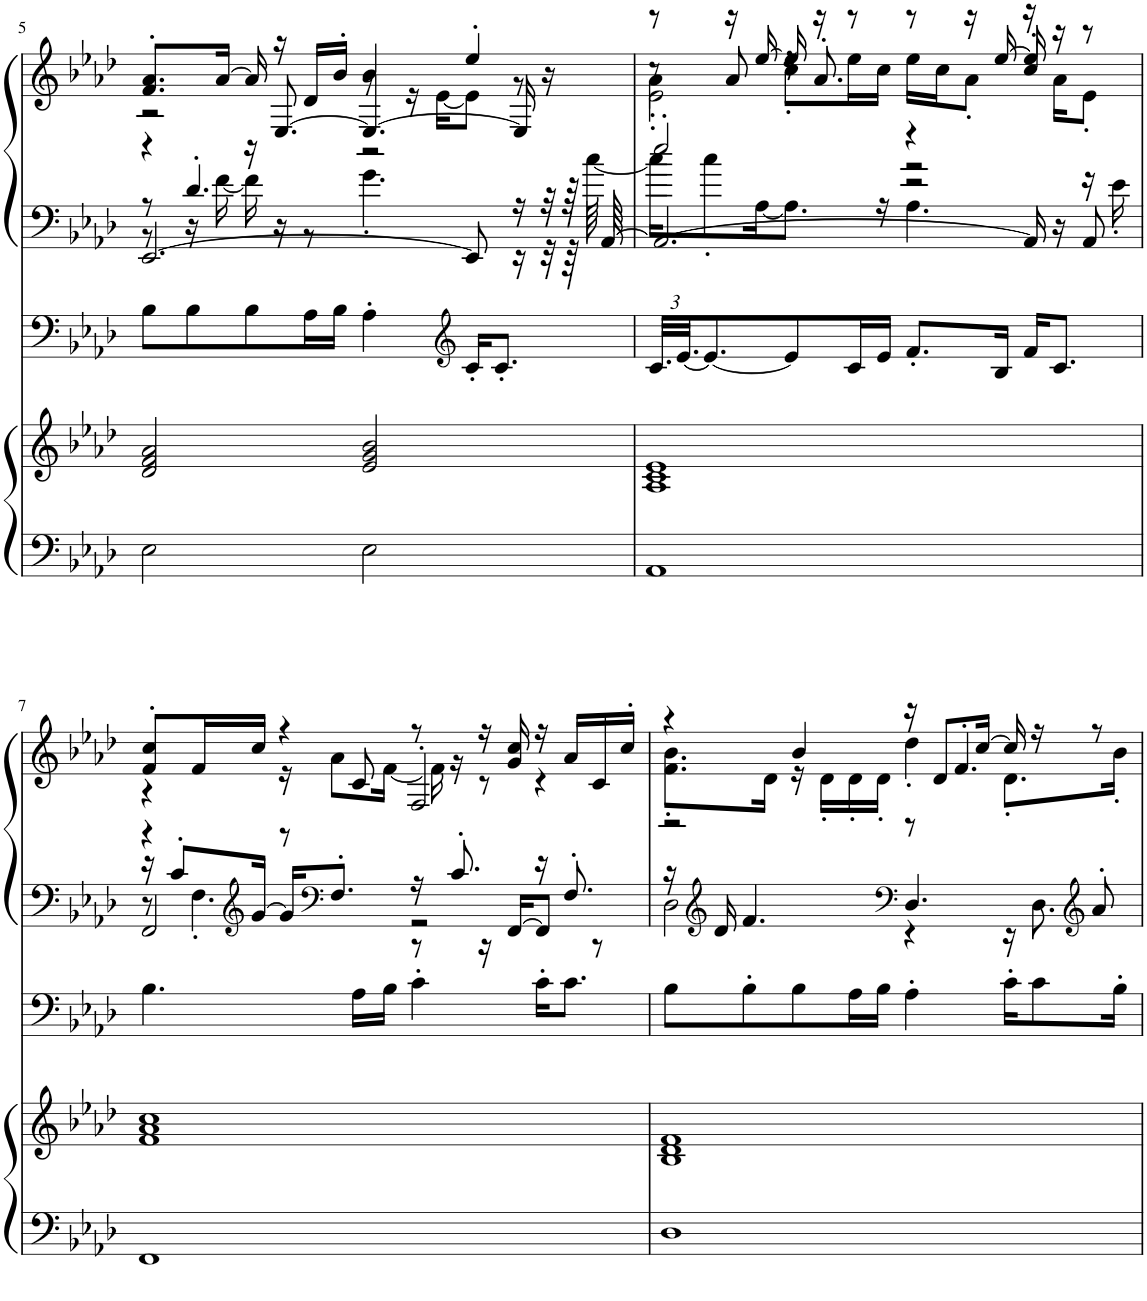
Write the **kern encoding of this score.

**kern	**kern	**kern	**kern	**kern
*part3	*part3	*part2	*part1	*part1
*staff5	*staff4	*staff3	*staff2	*staff1
*I"Bright Piano	*	*I"Tenor Sax	*I"Grand Piano, All Of Me	*
*I'Pno	*	*I'T Sax	*I'Pno	*
!!LO:PB:g=z
*clefF4	*clefG2	*clefG2	*clefG2	*clefG2
*	*	*Trd8c14	*	*
*k[b-e-a-d-]	*k[b-e-a-d-]	*k[b-e-a-d-]	*k[b-e-a-d-]	*k[b-e-a-d-]
*M2/2	*M2/2	*M2/2	*M2/2	*M2/2
=5	=5	=5	=5	=5
*	*	*	*^	*^
*	*	*	*	*^	*	*^
2E-\	2d-/ 2f/ 2a-/	8B-\L	8r	8r	[2.EE-/	8.f/' 8.a-/'L	2r	4r
.	.	8B-\	4.d-'/	16r	.	.	.	.
.	.	.	.	[16f\	.	[16a-/Jk	.	.
.	.	8B-\	.	16f\]	.	16a-/]	.	16r
.	.	.	.	16r	.	16r	.	[8.E-/
.	.	16A-\L	.	8r	.	16d-/LL	.	.
.	.	16B-\JJ	.	.	.	16b-'/JJ	.	.
2E-\	2e-/ 2g/ 2b-/	4A-'\	2r	4.g'\	.	4b-/	8r	4.E-/_
.	.	.	.	.	.	.	16r	.
.	.	.	.	.	.	.	[16e-\KL	.
*	*	*clefG2	*	*	*	*	*	*
.	.	16c'/KL	.	.	8EE-/]	4ee-'/	8e-\J]	.
.	.	8.c'/J	.	.	.	.	.	.
.	.	.	.	16r	16r	.	8r	16E-/]
.	.	.	.	32r	32r	.	.	16r
.	.	.	.	64r	64r	.	.	.
.	.	.	.	[64cc\	[64AA-/	.	.	.
*	*	*	*	*	*	*v	*v	*v
=6	=6	=6	=6	=6	=6	=6
*	*	*Xbrackettup	*	*	*	*
*	*	*	*	*	*	*^
*	*	*	*	*	*	*	*^
*	*	*	*	*	*	*	*	*^
1AA-	1A- 1c 1e-	48.c/LLL	2ee-'/	16cc\KL]	2.AA-/_	8r	4a-'\	8r	2e-'\
.	.	[48.e-/JJ	.	.	.	.	.	.	.
.	.	8.e-/_	.	8cc'\	.	.	.	.	.
.	.	.	.	.	.	16r	.	8a-/	.
.	.	.	.	[16A-\K	.	[16ee-/	.	.	.
.	.	8e-/]	.	8.A-\J]	.	16ee-/]	8cc'\L	16r	.
.	.	.	.	.	.	16r	.	8.a-'/	.
.	.	16c/L	.	.	.	8r	16ee-\L	.	.
.	.	16e-/JJ	.	16r	.	.	16cc\JJ	.	.
.	.	8.f'/L	2r	4.A-\	.	8r	16ee-\LL	4r	2r
.	.	.	.	.	.	.	16cc\J	.	.
.	.	.	.	.	.	16r	8a-'\J	.	.
.	.	16B-/Jk	.	.	.	[16ee-/	.	.	.
.	.	16f/KL	.	.	16AA-/]	16ee-/]	16r	4cc'/	.
.	.	8.c/J	.	.	16r	16r	16a-\KL	.	.
.	.	.	.	16r	8AA-/	8r	8e-'\J	.	.
.	.	.	.	16e-'\	.	.	.	.	.
*	*	*	*	*	*	*	*	*v	*v
!!LO:LB:g=z
=7	=7	=7	=7	=7	=7	=7	=7	=7
1FF	1f 1a- 1cc	4.B-\	16r	8r	2FF/	8f/' 8cc/'L	4r	4r
.	.	.	8c'/L	.	.	.	.	.
.	.	.	.	4.F'\	.	16f/L	.	.
*	*	*	*clefG2	*	*	*	*	*
.	.	.	[16g/Jk	.	.	16cc/JJ	.	.
.	.	.	16g/KL]	.	.	4r	16r	8r
*	*	*	*clefF4	*	*	*	*	*
.	.	.	8.F'/J	.	.	.	8a-\L	.
.	.	16A-\LL	.	.	.	.	.	8c/
.	.	16B-\JJ	.	.	.	.	[16f\Jk	.
.	.	4c'\	16r	2r	8r	8r	16f\]	2F'/
.	.	.	8.c'/	.	.	.	16r	.
.	.	.	.	.	16r	16r	8r	.
.	.	.	.	.	[16FF/KL	16g/ 16cc/	.	.
.	.	16c'\KL	16r	.	8FF/J]	16r	4r	.
.	.	8.c\J	8.F'/	.	.	16a-/LL	.	.
.	.	.	.	.	8r	16c/	.	.
.	.	.	.	.	.	16cc'/JJ	.	.
*	*	*	*	*v	*v	*	*	*
=8	=8	=8	=8	=8	=8	=8	=8
1D-	1B- 1d- 1f	8B-\L	16r	2D-\	4r	8.f\' 8.b-\'L	2r
*	*	*	*clefG2	*	*	*	*
.	.	.	16d-/	.	.	.	.
.	.	8B-'\	4.f/	.	.	.	.
.	.	.	.	.	.	16d-\Jk	.
.	.	8B-\	.	.	4b-/	16r	.
.	.	.	.	.	.	16d-'\LL	.
.	.	16A-\L	.	.	.	16d-'\	.
.	.	16B-\JJ	.	.	.	16d-'\JJ	.
*	*	*	*clefF4	*	*	*	*
.	.	4A-'\	4.D-/	4r	16r	4dd-'\	8r
.	.	.	.	.	8d-/L	.	.
.	.	.	.	.	.	.	4.f'/
.	.	.	.	.	[16cc/Jk	.	.
.	.	16c'\KL	.	16r	16cc/]	8.d-'\L	.
.	.	8c\	.	8.D-\	16r	.	.
*	*	*	*clefG2	*	*	*	*
.	.	.	8a-'/	.	8r	.	.
.	.	16B-'\Jk	.	.	.	16b-'\Jk	.
*	*	*	*v	*v	*	*	*
*	*	*	*	*v	*v	*v
=	=	=	=	=
*-	*-	*-	*-	*-
